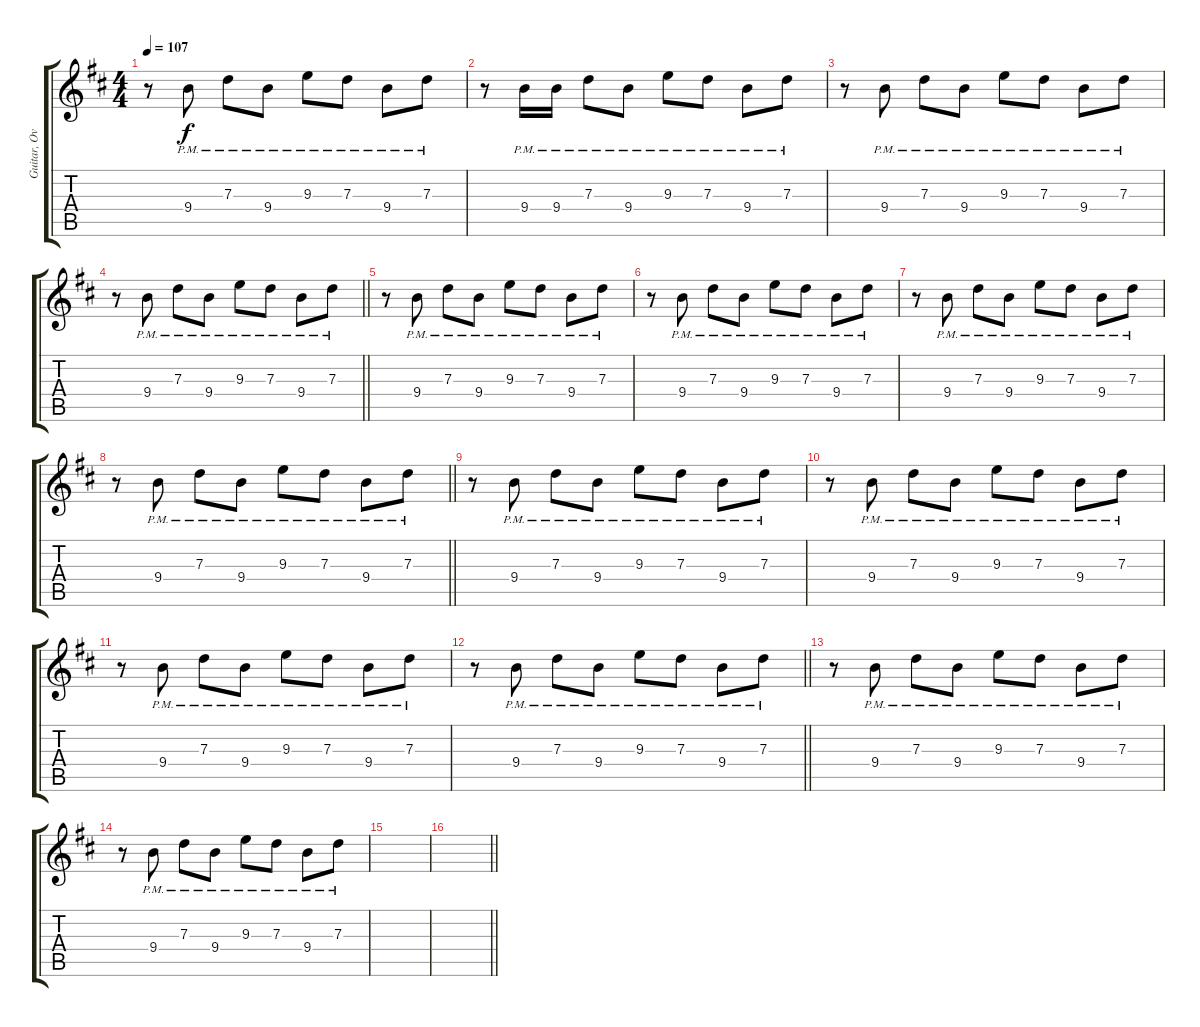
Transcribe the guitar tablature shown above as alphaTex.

\track ("Guitar, Overdub" "Guitar, Ov") {instrument distortionguitar}
\staff {score tabs}
\tuning (E4 B3 G3 D3 A2 E2) {hide}
\ts (4 4)
\tempo 107
\clef g2
\ks d
r.8{dy f} 9.4{pm}.8 7.3{pm}.8 9.4{pm}.8 9.3{pm}.8 7.3{pm}.8 9.4{pm}.8 7.3{pm}.8 |
r.8 9.4{pm}.16 9.4{pm}.16 7.3{pm}.8 9.4{pm}.8 9.3{pm}.8 7.3{pm}.8 9.4{pm}.8 7.3{pm}.8 |
r.8 9.4{pm}.8 7.3{pm}.8 9.4{pm}.8 9.3{pm}.8 7.3{pm}.8 9.4{pm}.8 7.3{pm}.8 |
\barLineRight lightlight
r.8 9.4{pm}.8 7.3{pm}.8 9.4{pm}.8 9.3{pm}.8 7.3{pm}.8 9.4{pm}.8 7.3{pm}.8 |
r.8 9.4{pm}.8 7.3{pm}.8 9.4{pm}.8 9.3{pm}.8 7.3{pm}.8 9.4{pm}.8 7.3{pm}.8 |
r.8 9.4{pm}.8 7.3{pm}.8 9.4{pm}.8 9.3{pm}.8 7.3{pm}.8 9.4{pm}.8 7.3{pm}.8 |
r.8 9.4{pm}.8 7.3{pm}.8 9.4{pm}.8 9.3{pm}.8 7.3{pm}.8 9.4{pm}.8 7.3{pm}.8 |
\barLineRight lightlight
r.8 9.4{pm}.8 7.3{pm}.8 9.4{pm}.8 9.3{pm}.8 7.3{pm}.8 9.4{pm}.8 7.3{pm}.8 |
r.8 9.4{pm}.8 7.3{pm}.8 9.4{pm}.8 9.3{pm}.8 7.3{pm}.8 9.4{pm}.8 7.3{pm}.8 |
r.8 9.4{pm}.8 7.3{pm}.8 9.4{pm}.8 9.3{pm}.8 7.3{pm}.8 9.4{pm}.8 7.3{pm}.8 |
r.8 9.4{pm}.8 7.3{pm}.8 9.4{pm}.8 9.3{pm}.8 7.3{pm}.8 9.4{pm}.8 7.3{pm}.8 |
\barLineRight lightlight
r.8 9.4{pm}.8 7.3{pm}.8 9.4{pm}.8 9.3{pm}.8 7.3{pm}.8 9.4{pm}.8 7.3{pm}.8 |
r.8 9.4{pm}.8 7.3{pm}.8 9.4{pm}.8 9.3{pm}.8 7.3{pm}.8 9.4{pm}.8 7.3{pm}.8 |
r.8 9.4{pm}.8 7.3{pm}.8 9.4{pm}.8 9.3{pm}.8 7.3{pm}.8 9.4{pm}.8 7.3{pm}.8 |
|
\barLineRight lightlight
